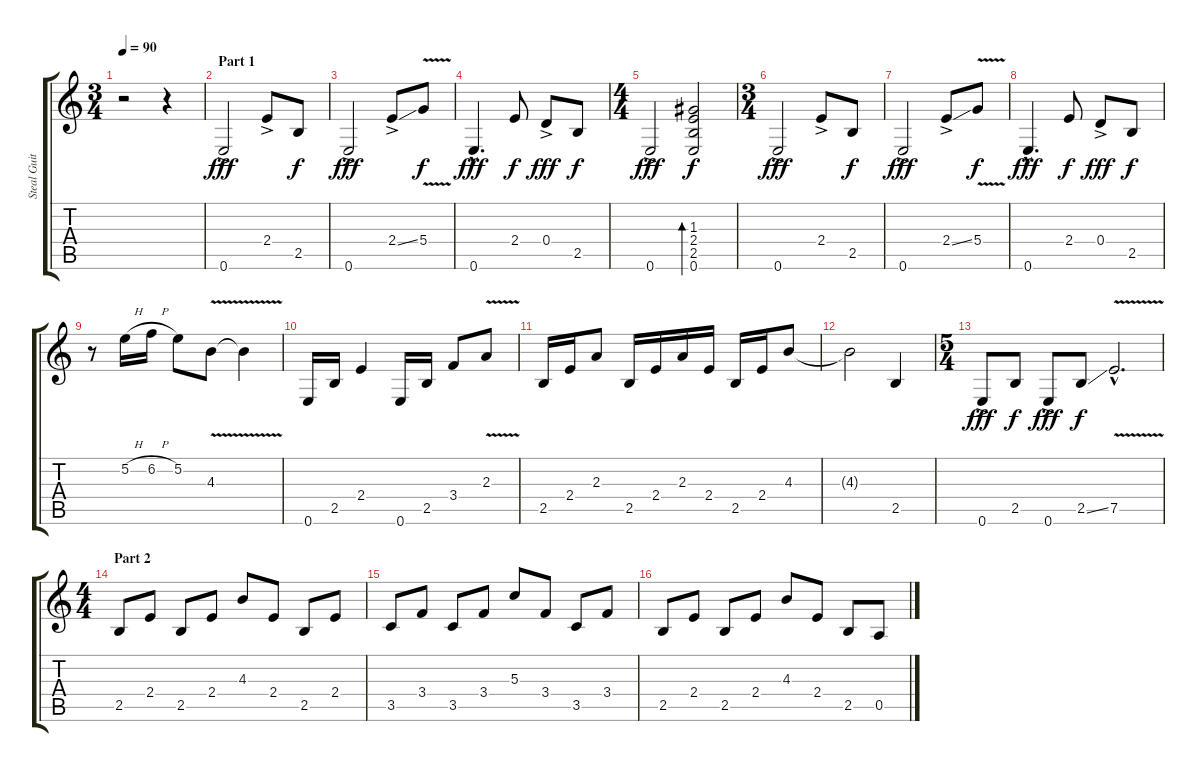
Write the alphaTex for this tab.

\track ("Steal Guitar (rythm)" "Steal Guit") {instrument acousticguitarsteel}
\staff {score tabs}
\tuning (E4 B3 G3 D3 A2 E2) {hide}
\ts (3 4)
\tempo 90
\clef g2
\ks c
r.2{dy fff instrument acousticguitarsteel} r.4 |
\section ("" "Part 1")
0.6{ac}.2 2.4{ac}.8 2.5.8{dy f} |
0.6{ac}.2{dy fff} 2.4{ss ac}.8 5.4{v}.8{dy f} |
0.6{hac}.4{d dy fff} 2.4.8{dy f} 0.4{ac}.8{dy fff} 2.5.8{dy f} |
\ts (4 4)
0.6{ac}.2{dy fff} (1.3 2.4 2.5 0.6).2{bd 240 dy f} |
\ts (3 4)
0.6{ac}.2{dy fff} 2.4{ac}.8 2.5.8{dy f} |
0.6{ac}.2{dy fff} 2.4{ss ac}.8 5.4{v}.8{dy f} |
0.6{hac}.4{d dy fff} 2.4.8{dy f} 0.4{ac}.8{dy fff} 2.5.8{dy f} |
r.8 5.2{h}.16 6.2{h}.16 5.2.8 4.3{v}.8 4.3{t}.4 |
0.6.16 2.5.16 2.4.4 0.6.16 2.5.16 3.4.8 2.3{v}.8 |
2.5.16 2.4.16 2.3.8 2.5.16 2.4.16 2.3.16 2.4.16 2.5.16 2.4.16 4.3.8 |
4.3{t}.2 2.5.4 |
\ts (5 4)
0.6{ac}.8{dy fff} 2.5.8{dy f} 0.6{ac}.8{dy fff} 2.5{ss}.8{dy f} 7.5{v hac}.2{d} |
\ts (4 4)
\section ("" "Part 2")
2.5.8 2.4.8 2.5.8 2.4.8 4.3.8 2.4.8 2.5.8 2.4.8 |
3.5.8 3.4.8 3.5.8 3.4.8 5.3.8 3.4.8 3.5.8 3.4.8 |
2.5.8 2.4.8 2.5.8 2.4.8 4.3.8 2.4.8 2.5.8 0.5.8
